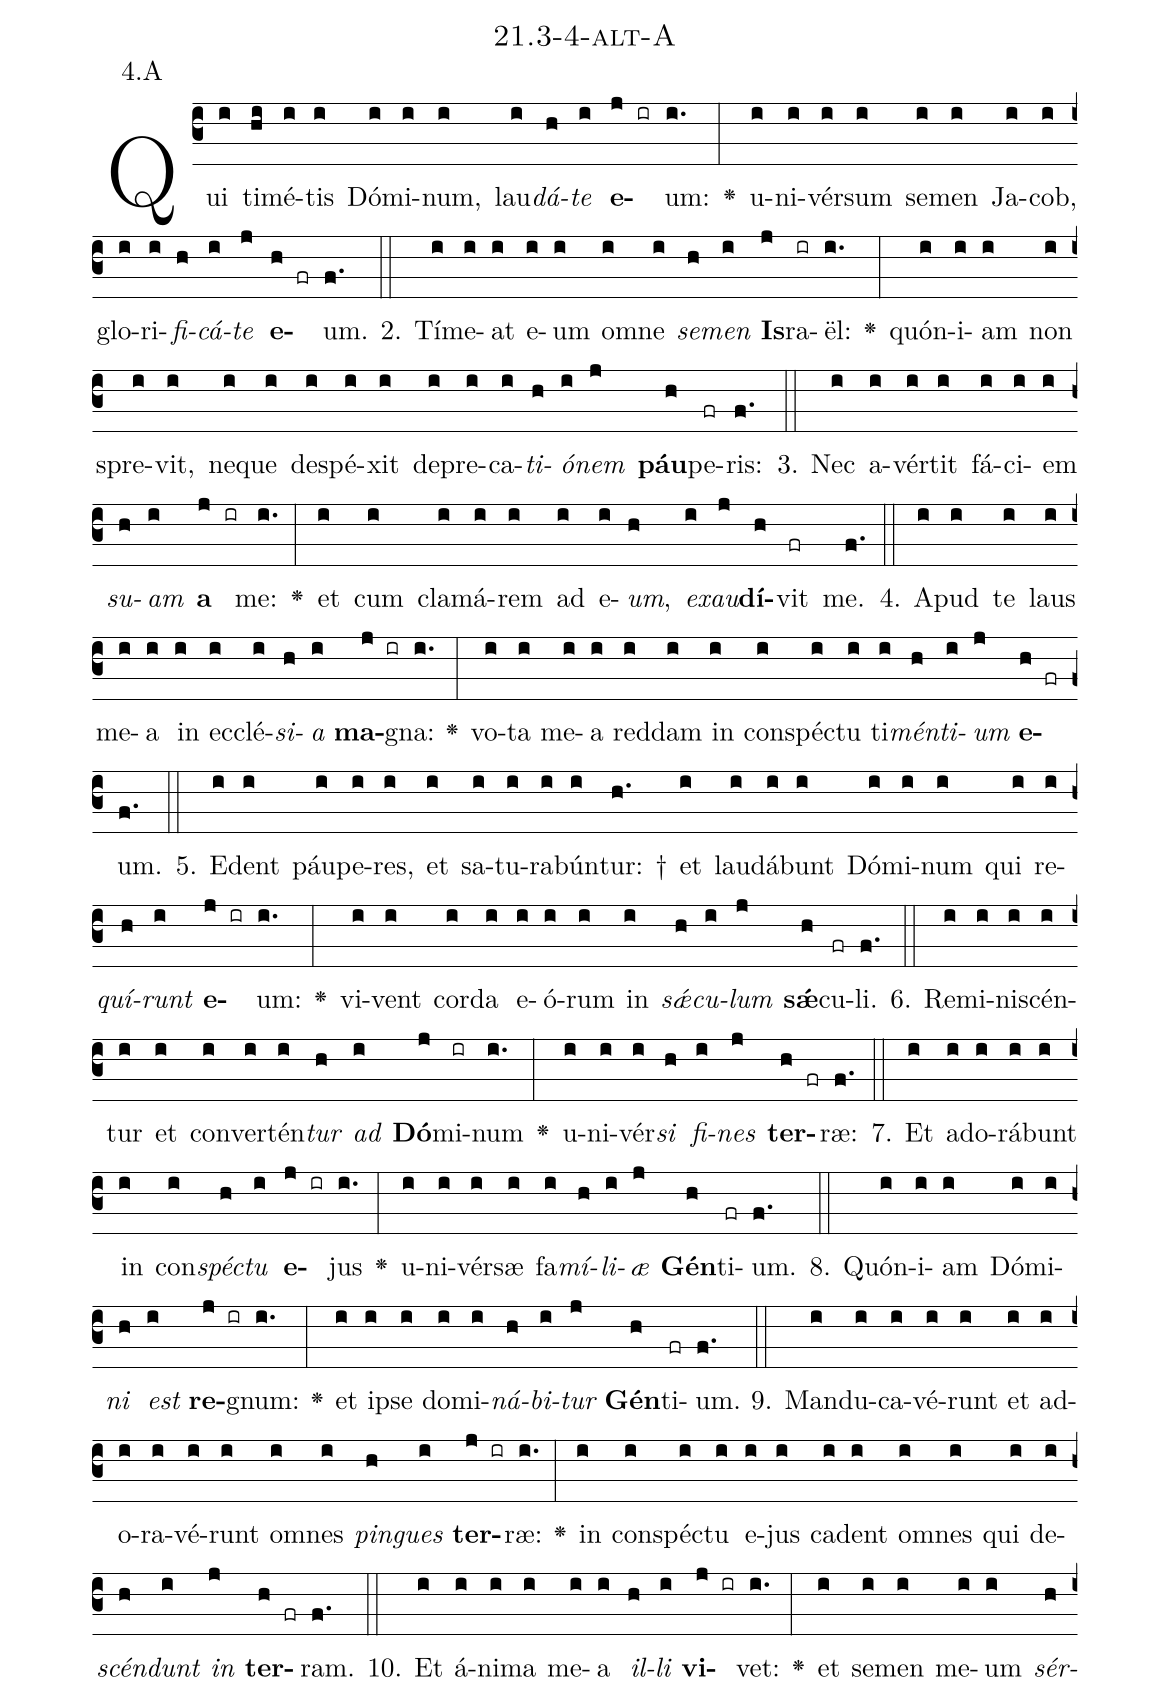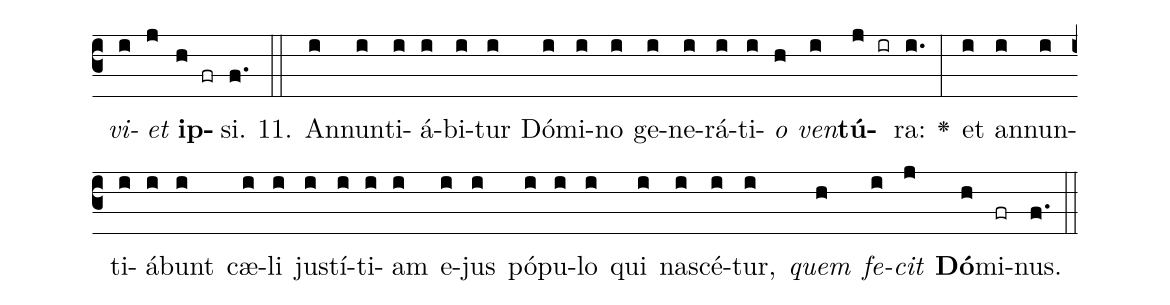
name: 21.3-4-alt-A;
annotation: 4.A;
%%
(c3)Qui(i) ti(hi)mé(i)tis(i) Dó(i)mi(i)num,(i) lau(i)<i>dá</i>(h)<i>te</i>(i) <b>e</b>(j ir)um:(i.) <v>\greheightstar</v>(:) u(i)ni(i)vér(i)sum(i) se(i)men(i) Ja(i)cob,(i) glo(i)ri(i)<i>fi</i>(h)<i>cá</i>(i)<i>te</i>(j) <b>e</b>(h fr)um.(f.) (::)
2. Tí(i)me(i)at(i) e(i)um(i) om(i)ne(i) <i>se</i>(h)<i>men</i>(i) <b>Is</b>(j)ra(ir)ël:(i.) <v>\greheightstar</v>(:) quón(i)i(i)am(i) non(i) spre(i)vit,(i) ne(i)que(i) de(i)spé(i)xit(i) de(i)pre(i)ca(i)<i>ti</i>(h)<i>ó</i>(i)<i>nem</i>(j) <b>páu</b>(h)pe(fr)ris:(f.) (::)
3. Nec(i) a(i)vér(i)tit(i) fá(i)ci(i)em(i) <i>su</i>(h)<i>am</i>(i) <b>a</b>(j ir) me:(i.) <v>\greheightstar</v>(:) et(i) cum(i) cla(i)má(i)rem(i) ad(i) e(i)<i>um</i>,(h) <i>ex</i>(i)<i>au</i>(j)<b>dí</b>(h)vit(fr) me.(f.) (::)
4. A(i)pud(i) te(i) laus(i) me(i)a(i) in(i) ec(i)clé(i)<i>si</i>(h)<i>a</i>(i) <b>ma</b>(j ir)gna:(i.) <v>\greheightstar</v>(:) vo(i)ta(i) me(i)a(i) red(i)dam(i) in(i) con(i)spéc(i)tu(i) ti(i)<i>mén</i>(h)<i>ti</i>(i)<i>um</i>(j) <b>e</b>(h fr)um.(f.) (::)
5. E(i)dent(i) páu(i)pe(i)res,(i) et(i) sa(i)tu(i)ra(i)bún(i)tur: †(h.) et(i) lau(i)dá(i)bunt(i) Dó(i)mi(i)num(i) qui(i) re(i)<i>quí</i>(h)<i>runt</i>(i) <b>e</b>(j ir)um:(i.) <v>\greheightstar</v>(:) vi(i)vent(i) cor(i)da(i) e(i)ó(i)rum(i) in(i) <i>sǽ</i>(h)<i>cu</i>(i)<i>lum</i>(j) <b>sǽ</b>(h)cu(fr)li.(f.) (::)
6. Re(i)mi(i)ni(i)scén(i)tur(i) et(i) con(i)ver(i)tén(i)<i>tur</i>(h) <i>ad</i>(i) <b>Dó</b>(j)mi(ir)num(i.) <v>\greheightstar</v>(:) u(i)ni(i)vér(i)<i>si</i>(h) <i>fi</i>(i)<i>nes</i>(j) <b>ter</b>(h fr)ræ:(f.) (::)
7. Et(i) ad(i)o(i)rá(i)bunt(i) in(i) con(i)<i>spéc</i>(h)<i>tu</i>(i) <b>e</b>(j ir)jus(i.) <v>\greheightstar</v>(:) u(i)ni(i)vér(i)sæ(i) fa(i)<i>mí</i>(h)<i>li</i>(i)<i>æ</i>(j) <b>Gén</b>(h)ti(fr)um.(f.) (::)
8. Quón(i)i(i)am(i) Dó(i)mi(i)<i>ni</i>(h) <i>est</i>(i) <b>re</b>(j ir)gnum:(i.) <v>\greheightstar</v>(:) et(i) ip(i)se(i) do(i)mi(i)<i>ná</i>(h)<i>bi</i>(i)<i>tur</i>(j) <b>Gén</b>(h)ti(fr)um.(f.) (::)
9. Man(i)du(i)ca(i)vé(i)runt(i) et(i) ad(i)o(i)ra(i)vé(i)runt(i) om(i)nes(i) <i>pin</i>(h)<i>gues</i>(i) <b>ter</b>(j ir)ræ:(i.) <v>\greheightstar</v>(:) in(i) con(i)spéc(i)tu(i) e(i)jus(i) ca(i)dent(i) om(i)nes(i) qui(i) de(i)<i>scén</i>(h)<i>dunt</i>(i) <i>in</i>(j) <b>ter</b>(h fr)ram.(f.) (::)
10. Et(i) á(i)ni(i)ma(i) me(i)a(i) <i>il</i>(h)<i>li</i>(i) <b>vi</b>(j ir)vet:(i.) <v>\greheightstar</v>(:) et(i) se(i)men(i) me(i)um(i) <i>sér</i>(h)<i>vi</i>(i)<i>et</i>(j) <b>ip</b>(h fr)si.(f.) (::)
11. An(i)nun(i)ti(i)á(i)bi(i)tur(i) Dó(i)mi(i)no(i) ge(i)ne(i)rá(i)ti(i)<i>o</i>(h) <i>ven</i>(i)<b>tú</b>(j ir)ra:(i.) <v>\greheightstar</v>(:) et(i) an(i)nun(i)ti(i)á(i)bunt(i) cæ(i)li(i) jus(i)tí(i)ti(i)am(i) e(i)jus(i) pó(i)pu(i)lo(i) qui(i) na(i)scé(i)tur,(i) <i>quem</i>(h) <i>fe</i>(i)<i>cit</i>(j) <b>Dó</b>(h)mi(fr)nus.(f.) (::)
